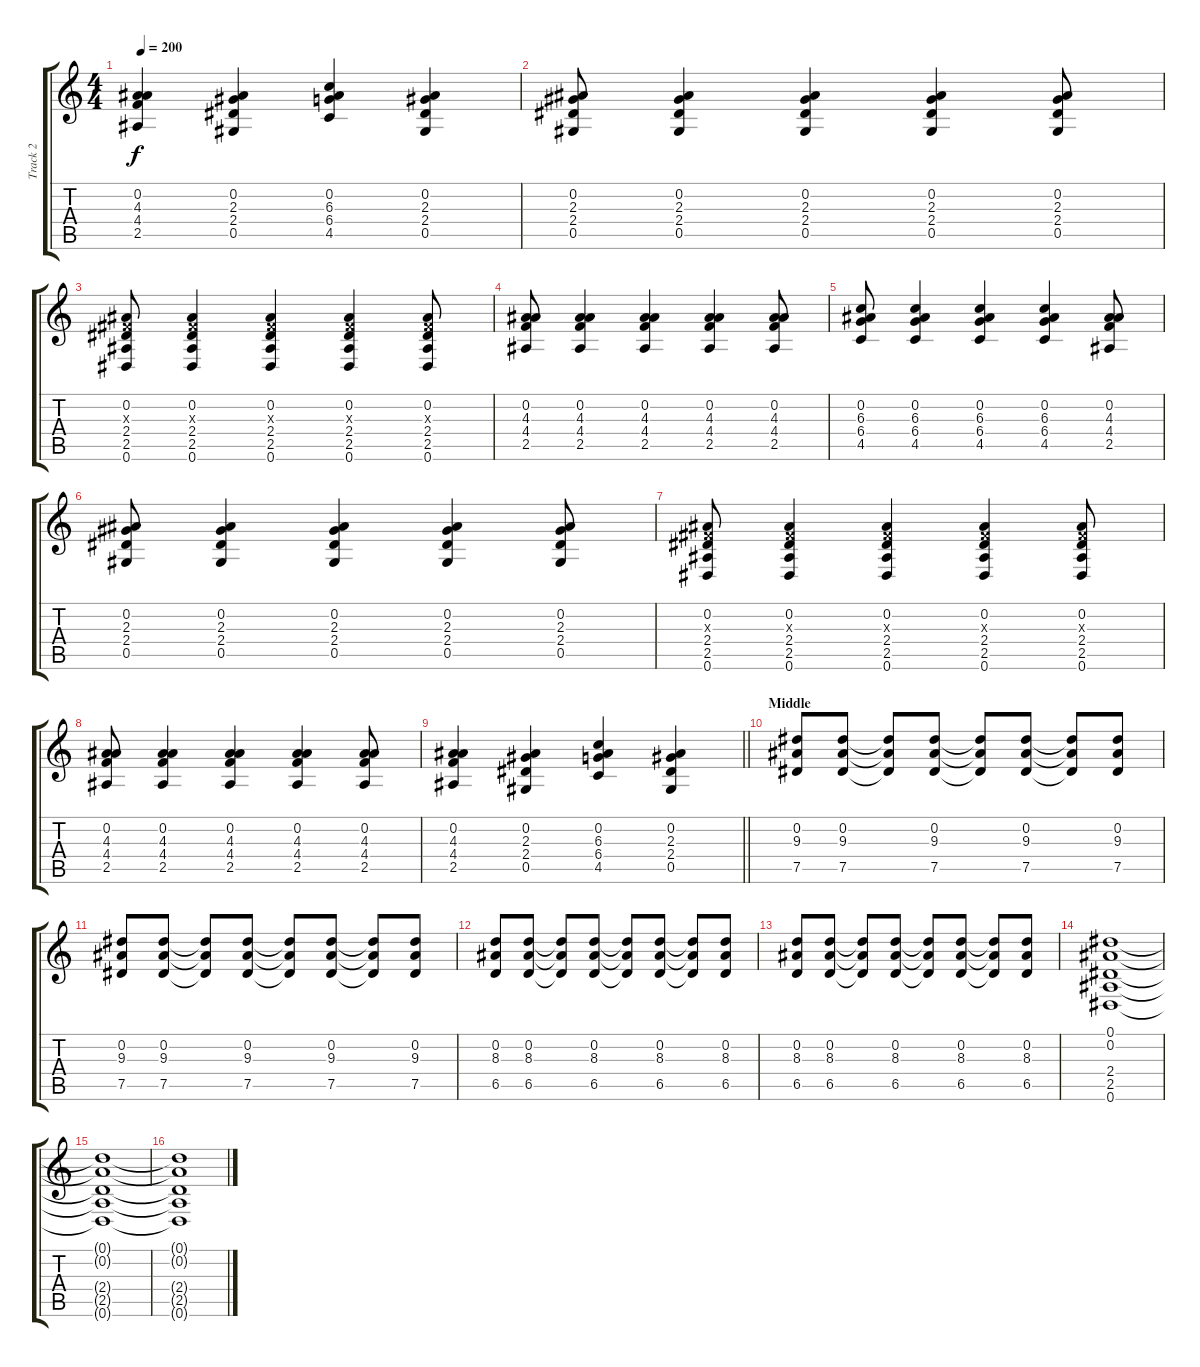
\track ("Track 2" "Track 2") {instrument distortionguitar}
\staff {score tabs}
\tuning (Eb4 Bb3 Gb3 Db3 Ab2 Eb2) {hide}
\ts (4 4)
\tempo 200
\clef g2
\ks c
(0.2 4.3 4.4 2.5).4{dy f} (0.2 2.3 2.4 0.5).4 (0.2 6.3 6.4 4.5).4 (0.2 2.3 2.4 0.5).4 |
(0.2 2.3 2.4 0.5).8 (0.2 2.3 2.4 0.5).4 (0.2 2.3 2.4 0.5).4 (0.2 2.3 2.4 0.5).4 (0.2 2.3 2.4 0.5).8 |
(0.2 0.3{x} 2.4 2.5 0.6).8 (0.2 0.3{x} 2.4 2.5 0.6).4 (0.2 0.3{x} 2.4 2.5 0.6).4 (0.2 0.3{x} 2.4 2.5 0.6).4 (0.2 0.3{x} 2.4 2.5 0.6).8 |
(0.2 4.3 4.4 2.5).8 (0.2 4.3 4.4 2.5).4 (0.2 4.3 4.4 2.5).4 (0.2 4.3 4.4 2.5).4 (0.2 4.3 4.4 2.5).8 |
(0.2 6.3 6.4 4.5).8 (0.2 6.3 6.4 4.5).4 (0.2 6.3 6.4 4.5).4 (0.2 6.3 6.4 4.5).4 (0.2 4.3 4.4 2.5).8 |
(0.2 2.3 2.4 0.5).8 (0.2 2.3 2.4 0.5).4 (0.2 2.3 2.4 0.5).4 (0.2 2.3 2.4 0.5).4 (0.2 2.3 2.4 0.5).8 |
(0.2 0.3{x} 2.4 2.5 0.6).8 (0.2 0.3{x} 2.4 2.5 0.6).4 (0.2 0.3{x} 2.4 2.5 0.6).4 (0.2 0.3{x} 2.4 2.5 0.6).4 (0.2 0.3{x} 2.4 2.5 0.6).8 |
(0.2 4.3 4.4 2.5).8 (0.2 4.3 4.4 2.5).4 (0.2 4.3 4.4 2.5).4 (0.2 4.3 4.4 2.5).4 (0.2 4.3 4.4 2.5).8 |
\barLineRight lightlight
(0.2 4.3 4.4 2.5).4 (0.2 2.3 2.4 0.5).4 (0.2 6.3 6.4 4.5).4 (0.2 2.3 2.4 0.5).4 |
\section ("" "Middle")
(0.2 9.3 7.5).8 (0.2 9.3 7.5).8 (0.2{t} 9.3{t} 7.5{t}).8 (0.2 9.3 7.5).8 (0.2{t} 9.3{t} 7.5{t}).8 (0.2 9.3 7.5).8 (0.2{t} 9.3{t} 7.5{t}).8 (0.2 9.3 7.5).8 |
(0.2 9.3 7.5).8 (0.2 9.3 7.5).8 (0.2{t} 9.3{t} 7.5{t}).8 (0.2 9.3 7.5).8 (0.2{t} 9.3{t} 7.5{t}).8 (0.2 9.3 7.5).8 (0.2{t} 9.3{t} 7.5{t}).8 (0.2 9.3 7.5).8 |
(0.2 8.3 6.5).8 (0.2 8.3 6.5).8 (0.2{t} 8.3{t} 6.5{t}).8 (0.2 8.3 6.5).8 (0.2{t} 8.3{t} 6.5{t}).8 (0.2 8.3 6.5).8 (0.2{t} 8.3{t} 6.5{t}).8 (0.2 8.3 6.5).8 |
(0.2 8.3 6.5).8 (0.2 8.3 6.5).8 (0.2{t} 8.3{t} 6.5{t}).8 (0.2 8.3 6.5).8 (0.2{t} 8.3{t} 6.5{t}).8 (0.2 8.3 6.5).8 (0.2{t} 8.3{t} 6.5{t}).8 (0.2 8.3 6.5).8 |
(0.1 0.2 2.4 2.5 0.6).1 |
(0.1{t} 0.2{t} 2.4{t} 2.5{t} 0.6{t}).1 |
(0.1{t} 0.2{t} 2.4{t} 2.5{t} 0.6{t}).1
